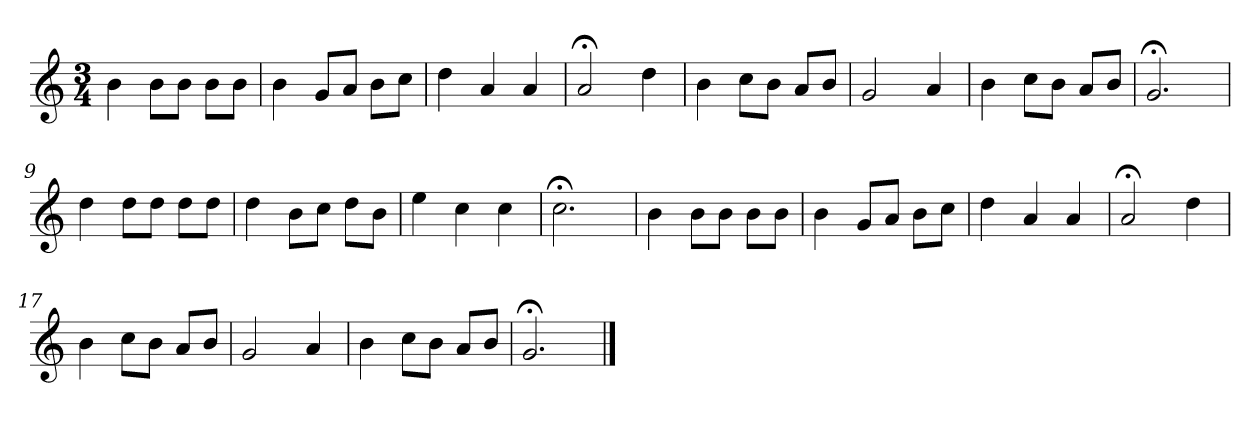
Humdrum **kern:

**kern
*part1
*staff1
*k[]
*C:
*M3/4
*MM120
=1
4b
8bL
8bJ
8bL
8bJ
=2
4b
8gL
8aJ
8bL
8ccJ
=3
4dd
4a
4a
=4
2a;<
4dd
=5
4b
8ccL
8bJ
8aL
8bJ
=6
2g
4a
=7
4b
8ccL
8bJ
8aL
8bJ
=8
2.g;<
=9
4dd
8ddL
8ddJ
8ddL
8ddJ
=10
4dd
8bL
8ccJ
8ddL
8bJ
=11
4ee
4cc
4cc
=12
2.cc;<
=13
4b
8bL
8bJ
8bL
8bJ
=14
4b
8gL
8aJ
8bL
8ccJ
=15
4dd
4a
4a
=16
2a;<
4dd
=17
4b
8ccL
8bJ
8aL
8bJ
=18
2g
4a
=19
4b
8ccL
8bJ
8aL
8bJ
=20
2.g;<
==
*-
